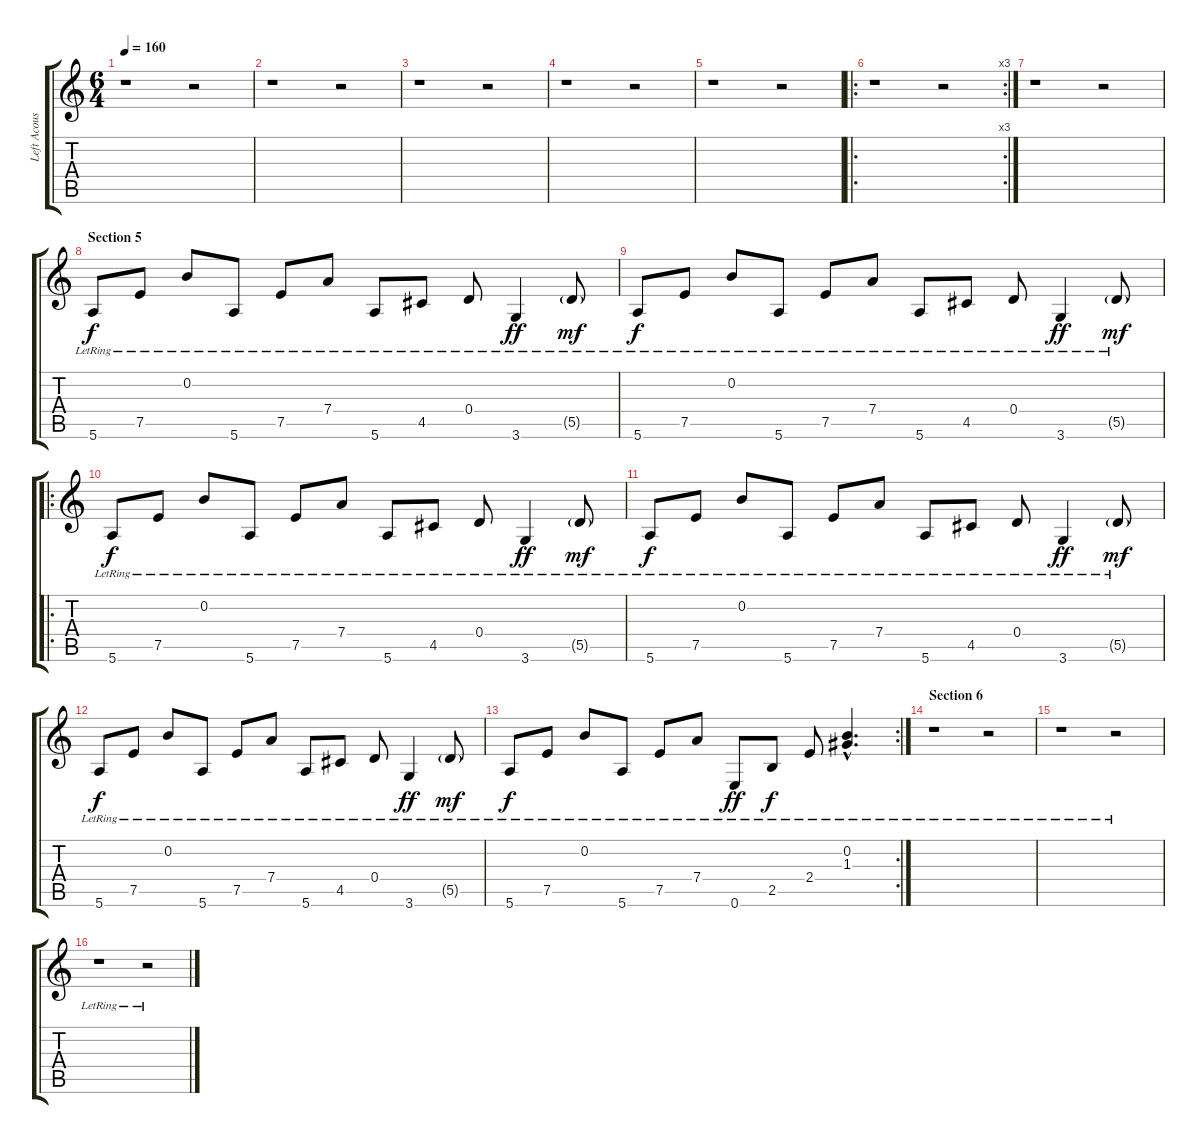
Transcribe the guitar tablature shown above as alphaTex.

\track ("Left Acoustic" "Left Acous") {instrument acousticguitarsteel}
\staff {score tabs}
\tuning (E4 B3 G3 D3 A2 E2) {hide}
\ts (6 4)
\tempo 160
\clef g2
\ks c
r.1{dy f} r.2 |
r.1 r.2 |
r.1 r.2 |
r.1 r.2 |
r.1 r.2 |
\ro
\rc 3
r.1 r.2 |
r.1 r.2 |
\section ("" "Section 5")
5.6{lr}.8 7.5{lr}.8 0.2{lr}.8 5.6{lr}.8 7.5{lr}.8 7.4{lr}.8 5.6{lr}.8 4.5{lr}.8 0.4{lr}.8 3.6{lr}.4{dy ff} 5.5{g lr}.8{dy mf} |
5.6{lr}.8{dy f} 7.5{lr}.8 0.2{lr}.8 5.6{lr}.8 7.5{lr}.8 7.4{lr}.8 5.6{lr}.8 4.5{lr}.8 0.4{lr}.8 3.6{lr}.4{dy ff} 5.5{g lr}.8{dy mf} |
\ro
5.6{lr}.8{dy f} 7.5{lr}.8 0.2{lr}.8 5.6{lr}.8 7.5{lr}.8 7.4{lr}.8 5.6{lr}.8 4.5{lr}.8 0.4{lr}.8 3.6{lr}.4{dy ff} 5.5{g lr}.8{dy mf} |
5.6{lr}.8{dy f} 7.5{lr}.8 0.2{lr}.8 5.6{lr}.8 7.5{lr}.8 7.4{lr}.8 5.6{lr}.8 4.5{lr}.8 0.4{lr}.8 3.6{lr}.4{dy ff} 5.5{g lr}.8{dy mf} |
5.6{lr}.8{dy f} 7.5{lr}.8 0.2{lr}.8 5.6{lr}.8 7.5{lr}.8 7.4{lr}.8 5.6{lr}.8 4.5{lr}.8 0.4{lr}.8 3.6{lr}.4{dy ff} 5.5{g lr}.8{dy mf} |
\rc 2
5.6{lr}.8{dy f} 7.5{lr}.8 0.2{lr}.8 5.6{lr}.8 7.5{lr}.8 7.4{lr}.8 0.6{lr}.8{dy ff} 2.5{lr}.8{dy f} 2.4{lr}.8 (0.2{hac lr} 1.3{hac lr}).4{d} |
\section ("" "Section 6")
r.1 r.2 |
r.1 r.2 |
r.1 r.2
